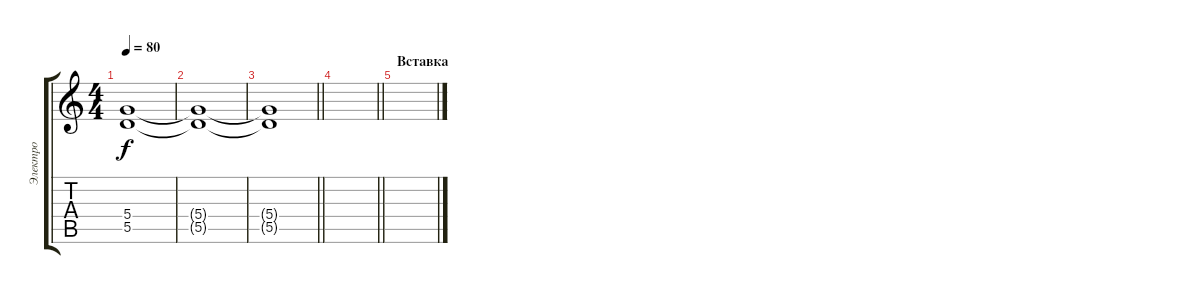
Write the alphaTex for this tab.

\track ("Электро " "Электро ") {instrument overdrivenguitar}
\staff {score tabs}
\tuning (E4 B3 G3 D3 A2 E2) {hide}
\ts (4 4)
\tempo 80
\clef g2
\ks c
(5.4 5.5).1{dy f volume 0} |
(5.4{t} 5.5{t}).1 |
\barLineRight lightlight
(5.4{t} 5.5{t}).1 |
\barLineRight lightlight
|
\section ("" "Вставка")
